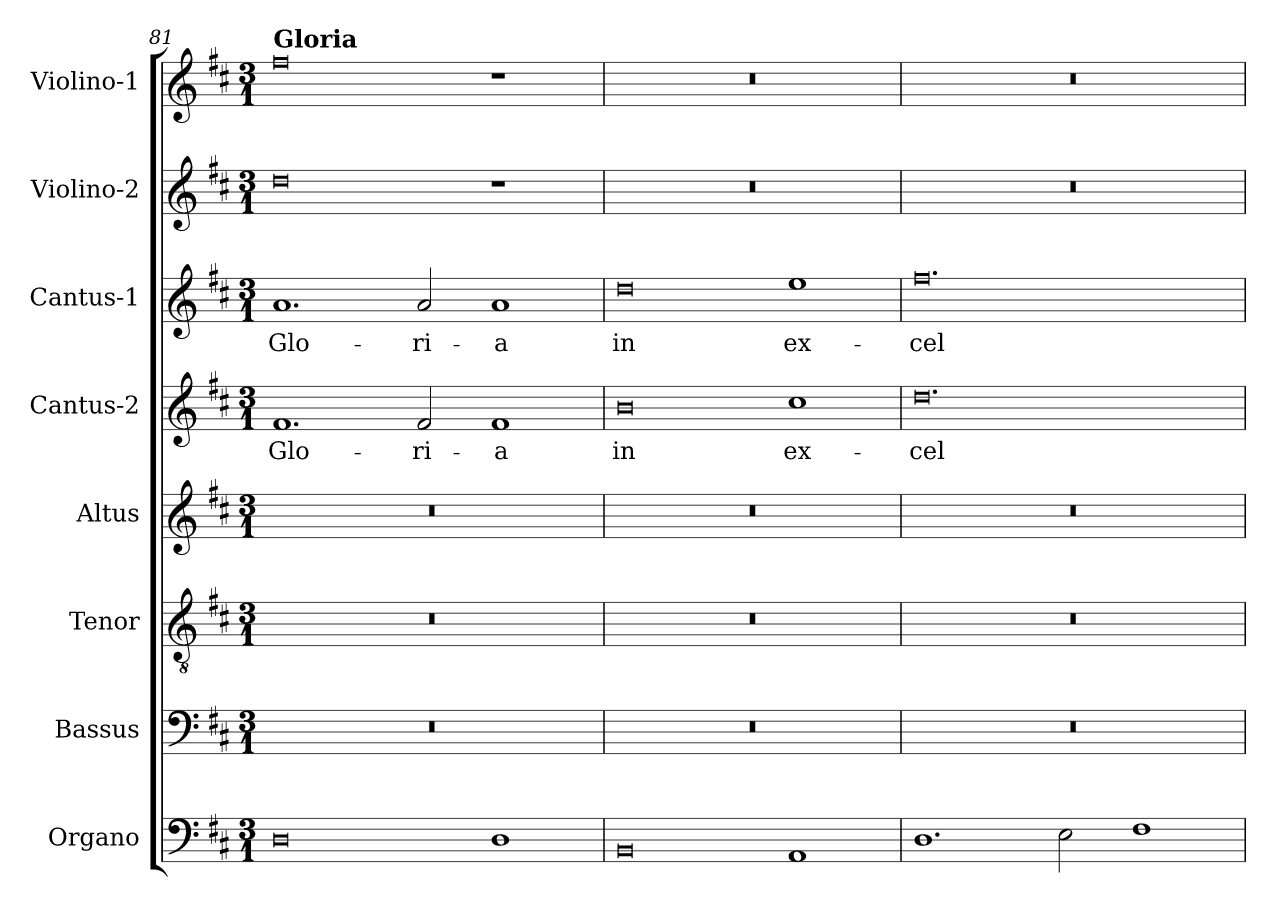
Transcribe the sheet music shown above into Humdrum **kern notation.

**kern	**kern	**kern	**kern	**kern	**text	**kern	**text	**kern	**kern
*part8	*part7	*part6	*part5	*part4	*part4	*part3	*part3	*part2	*part1
*staff8	*staff7	*staff6	*staff5	*staff4	*staff4	*staff3	*staff3	*staff2	*staff1
*I"Organo	*I"Bassus	*I"Tenor	*I"Altus	*I"Cantus-2	*	*I"Cantus-1	*	*I"Violino-2	*I"Violino-1
*I'Og	*I'B	*I'T	*I'A	*I'C2	*	*I'C1	*	*I'V2	*I'V1
!!LO:LB:g=z
*clefF4	*clefF4	*clefGv2	*clefG2	*clefG2	*	*clefG2	*	*clefG2	*clefG2
*k[f#c#]	*k[f#c#]	*k[f#c#]	*k[f#c#]	*k[f#c#]	*	*k[f#c#]	*	*k[f#c#]	*k[f#c#]
*D:	*D:	*D:	*D:	*D:	*	*D:	*	*D:	*D:
*M3/1	*M3/1	*M3/1	*M3/1	*M3/1	*	*M3/1	*	*M3/1	*M3/1
=81	=81	=81	=81	=81	=81	=81	=81	=81	=81
!	!	!	!	!	!LO:LY:b	!	!	!	!
!	!	!	!	!	!	!	!	!	!LO:TX:a:B:t=Gloria
!	!	!	!	!	!	!	!LO:LY:b	!	!
0D	0.r	0.r	0.r	1.f#	Glo-	1.a	Glo-	0dd	0ff#
!	!	!	!	!	!LO:LY:b	!	!	!	!
!	!	!	!	!	!	!	!LO:LY:b	!	!
.	.	.	.	2f#/	-ri-	2a/	-ri-	.	.
!	!	!	!	!	!LO:LY:b	!	!	!	!
!	!	!	!	!	!	!	!LO:LY:b	!	!
1D	.	.	.	1f#	-a	1a	-a	1r	1r
=82	=82	=82	=82	=82	=82	=82	=82	=82	=82
!	!	!	!	!	!LO:LY:b	!	!	!	!
!	!	!	!	!	!	!	!LO:LY:b	!	!
0BB	0.r	0.r	0.r	0b	in	0dd	in	0.r	0.r
!	!	!	!	!	!LO:LY:b	!	!	!	!
!	!	!	!	!	!	!	!LO:LY:b	!	!
1AA	.	.	.	1cc#	ex-	1ee	ex-	.	.
=83	=83	=83	=83	=83	=83	=83	=83	=83	=83
!	!	!	!	!	!LO:LY:b	!	!	!	!
!	!	!	!	!	!	!	!LO:LY:b	!	!
1.D	0.r	0.r	0.r	0.dd	-cel-	0.ff#	-cel-	0.r	0.r
2E\	.	.	.	.	.	.	.	.	.
1F#	.	.	.	.	.	.	.	.	.
=	=	=	=	=	=	=	=	=	=
*-	*-	*-	*-	*-	*-	*-	*-	*-	*-
